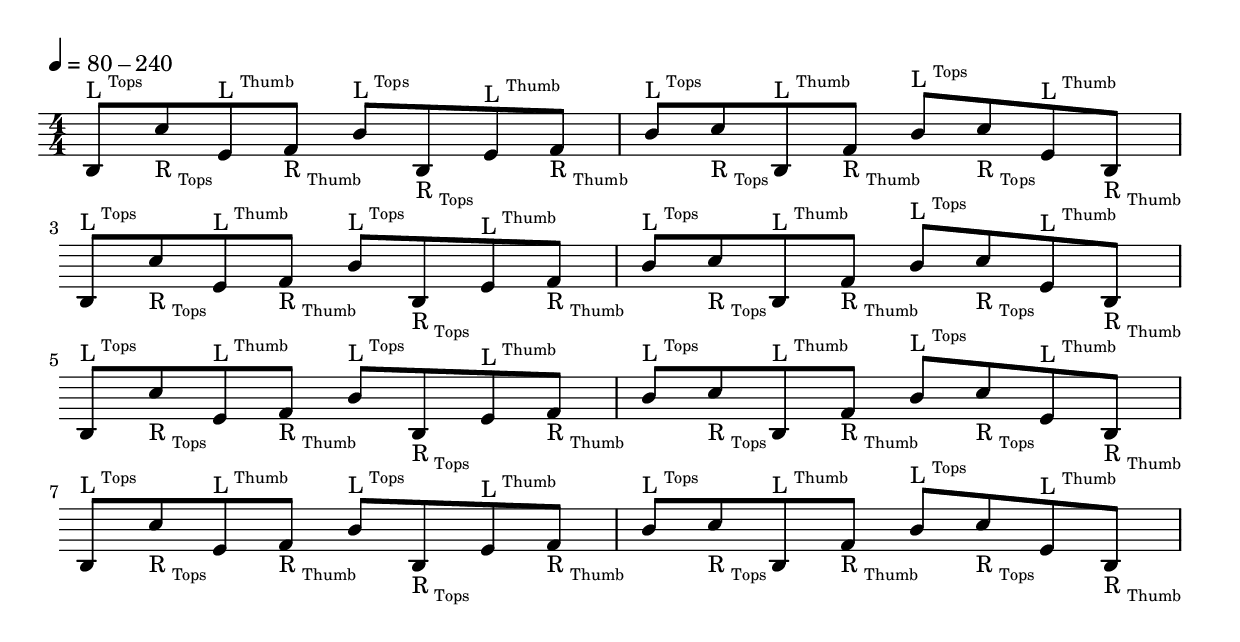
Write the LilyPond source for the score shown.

\version "2.24.1"
\include "../global.ly"

\layout {
  indent = -3.5
}

\relative {
  \defaultScoreSettings
  \tempo 4 = 80 - 240
  \time 4/4

  \repeat unfold 4 { 
    b8^\LTopsTop  c'_\RTopsBtm  e,^\LThumbTop   f_\RThumbBtm 
    b8^\LTopsTop  b,_\RTopsBtm   e^\LThumbTop   f_\RThumbBtm 
    b8^\LTopsTop   c_\RTopsBtm  b,^\LThumbTop  f'_\RThumbBtm 
    b8^\LTopsTop   c_\RTopsBtm  e,^\LThumbTop   b_\RThumbBtm 
    \break
  }
}